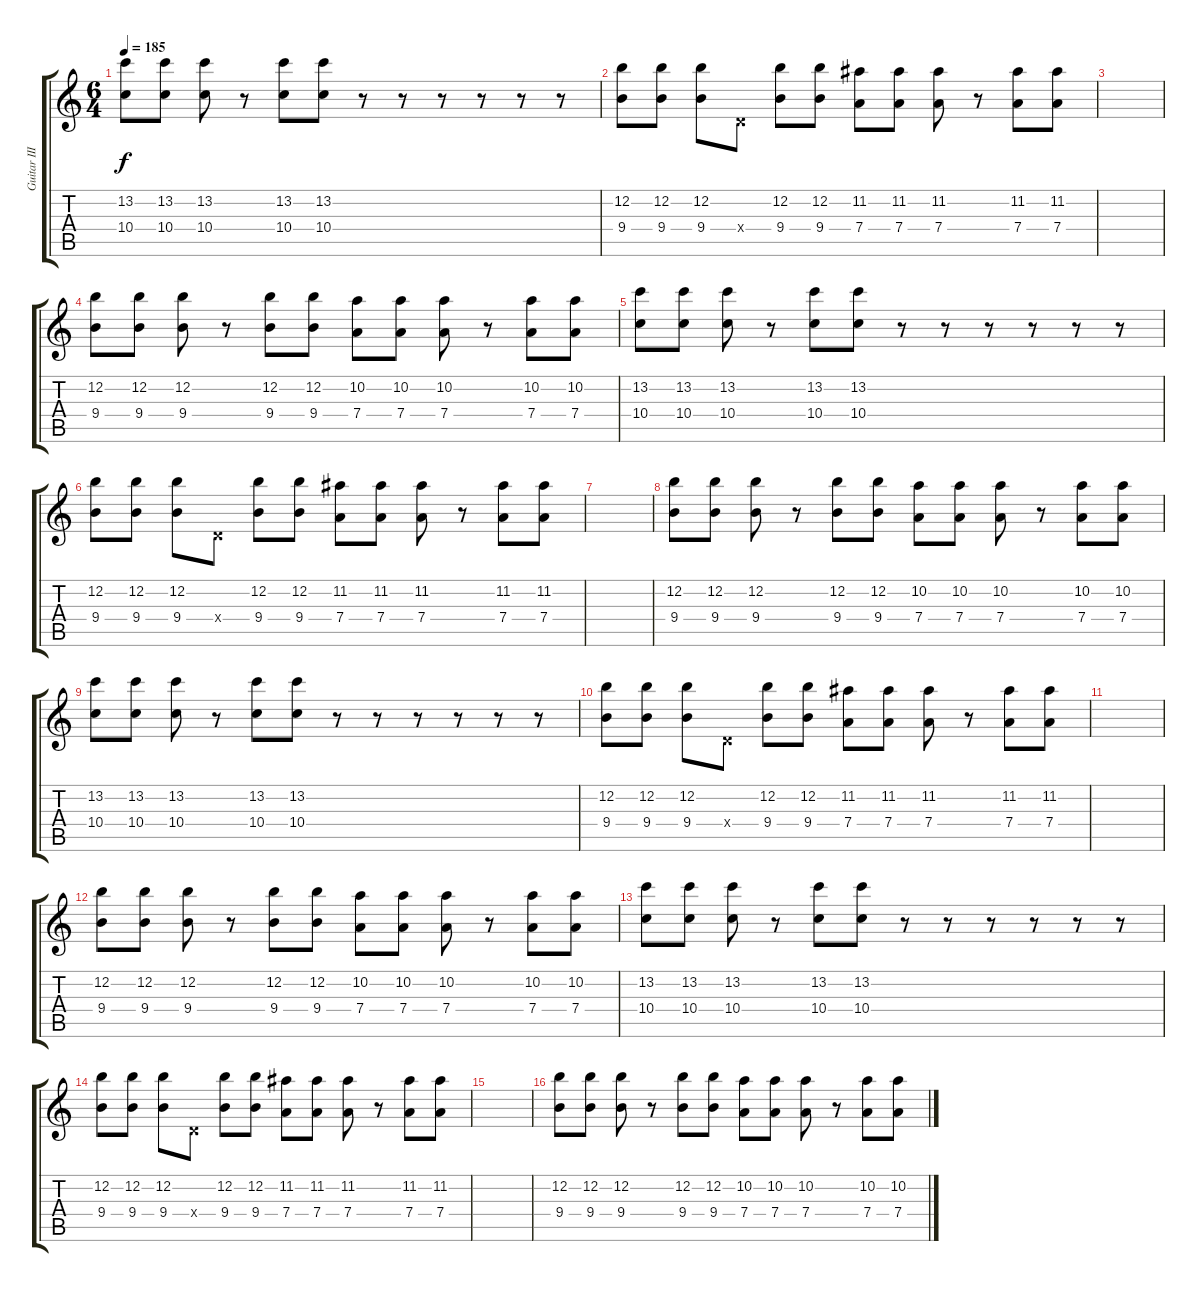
\track ("Guitar III" "Guitar III") {instrument distortionguitar}
\staff {score tabs}
\tuning (E4 B3 G3 D3 A2 E2) {hide}
\ts (6 4)
\tempo 185
\clef g2
\ks c
(13.2 10.4).8{dy f} (13.2 10.4).8 (13.2 10.4).8 r.8 (13.2 10.4).8 (13.2 10.4).8 r.8 r.8 r.8 r.8 r.8 r.8 |
(12.2 9.4).8 (12.2 9.4).8 (12.2 9.4).8 0.4{x}.8 (12.2 9.4).8 (12.2 9.4).8 (11.2 7.4).8 (11.2 7.4).8 (11.2 7.4).8 r.8 (11.2 7.4).8 (11.2 7.4).8 |
|
(12.2 9.4).8 (12.2 9.4).8 (12.2 9.4).8 r.8 (12.2 9.4).8 (12.2 9.4).8 (10.2 7.4).8 (10.2 7.4).8 (10.2 7.4).8 r.8 (10.2 7.4).8 (10.2 7.4).8 |
(13.2 10.4).8 (13.2 10.4).8 (13.2 10.4).8 r.8 (13.2 10.4).8 (13.2 10.4).8 r.8 r.8 r.8 r.8 r.8 r.8 |
(12.2 9.4).8 (12.2 9.4).8 (12.2 9.4).8 0.4{x}.8 (12.2 9.4).8 (12.2 9.4).8 (11.2 7.4).8 (11.2 7.4).8 (11.2 7.4).8 r.8 (11.2 7.4).8 (11.2 7.4).8 |
|
(12.2 9.4).8 (12.2 9.4).8 (12.2 9.4).8 r.8 (12.2 9.4).8 (12.2 9.4).8 (10.2 7.4).8 (10.2 7.4).8 (10.2 7.4).8 r.8 (10.2 7.4).8 (10.2 7.4).8 |
(13.2 10.4).8 (13.2 10.4).8 (13.2 10.4).8 r.8 (13.2 10.4).8 (13.2 10.4).8 r.8 r.8 r.8 r.8 r.8 r.8 |
(12.2 9.4).8 (12.2 9.4).8 (12.2 9.4).8 0.4{x}.8 (12.2 9.4).8 (12.2 9.4).8 (11.2 7.4).8 (11.2 7.4).8 (11.2 7.4).8 r.8 (11.2 7.4).8 (11.2 7.4).8 |
|
(12.2 9.4).8 (12.2 9.4).8 (12.2 9.4).8 r.8 (12.2 9.4).8 (12.2 9.4).8 (10.2 7.4).8 (10.2 7.4).8 (10.2 7.4).8 r.8 (10.2 7.4).8 (10.2 7.4).8 |
(13.2 10.4).8 (13.2 10.4).8 (13.2 10.4).8 r.8 (13.2 10.4).8 (13.2 10.4).8 r.8 r.8 r.8 r.8 r.8 r.8 |
(12.2 9.4).8 (12.2 9.4).8 (12.2 9.4).8 0.4{x}.8 (12.2 9.4).8 (12.2 9.4).8 (11.2 7.4).8 (11.2 7.4).8 (11.2 7.4).8 r.8 (11.2 7.4).8 (11.2 7.4).8 |
|
(12.2 9.4).8 (12.2 9.4).8 (12.2 9.4).8 r.8 (12.2 9.4).8 (12.2 9.4).8 (10.2 7.4).8 (10.2 7.4).8 (10.2 7.4).8 r.8 (10.2 7.4).8 (10.2 7.4).8
